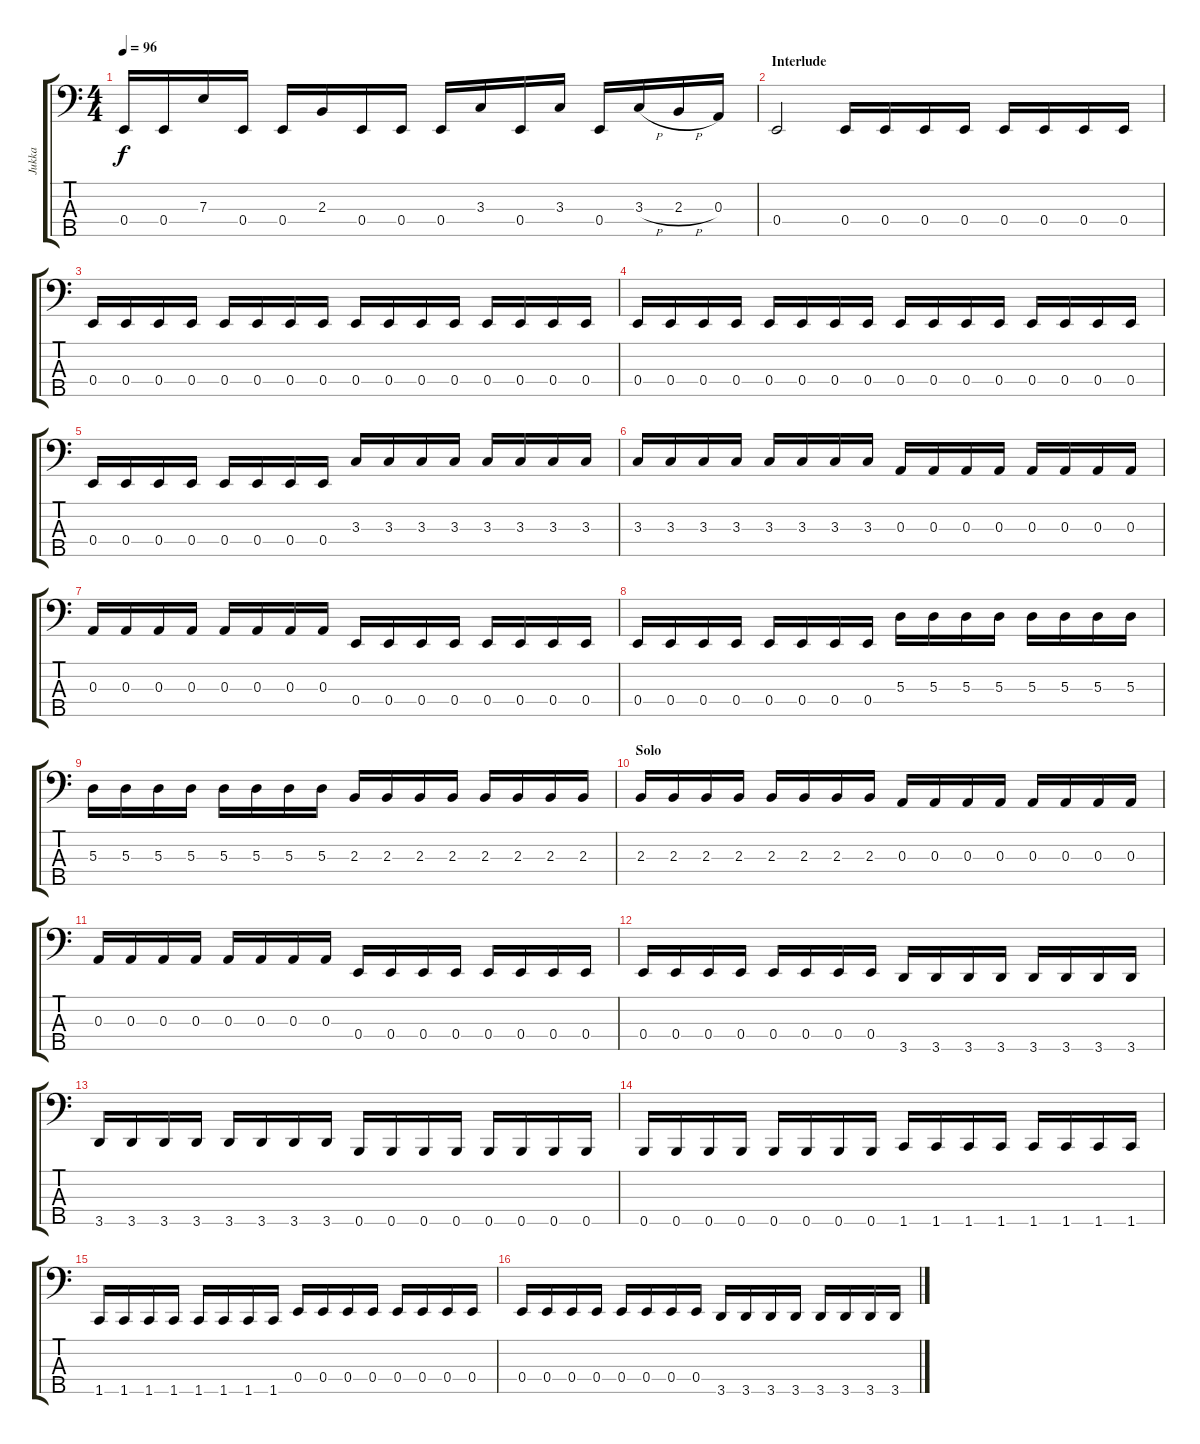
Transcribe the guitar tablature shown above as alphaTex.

\track ("Jukka" "Jukka") {instrument electricbasspick}
\staff {score tabs}
\tuning (G2 D2 A1 E1 B0) {hide}
\ts (4 4)
\tempo 96
\clef f4
\ks c
0.4.16{dy f} 0.4.16 7.3.16 0.4.16 0.4.16 2.3.16 0.4.16 0.4.16 0.4.16 3.3.16 0.4.16 3.3.16 0.4.16 3.3{h}.16 2.3{h}.16 0.3.16 |
\section ("" "Interlude")
0.4.2 0.4.16 0.4.16 0.4.16 0.4.16 0.4.16 0.4.16 0.4.16 0.4.16 |
0.4.16 0.4.16 0.4.16 0.4.16 0.4.16 0.4.16 0.4.16 0.4.16 0.4.16 0.4.16 0.4.16 0.4.16 0.4.16 0.4.16 0.4.16 0.4.16 |
0.4.16 0.4.16 0.4.16 0.4.16 0.4.16 0.4.16 0.4.16 0.4.16 0.4.16 0.4.16 0.4.16 0.4.16 0.4.16 0.4.16 0.4.16 0.4.16 |
0.4.16 0.4.16 0.4.16 0.4.16 0.4.16 0.4.16 0.4.16 0.4.16 3.3.16 3.3.16 3.3.16 3.3.16 3.3.16 3.3.16 3.3.16 3.3.16 |
3.3.16 3.3.16 3.3.16 3.3.16 3.3.16 3.3.16 3.3.16 3.3.16 0.3.16 0.3.16 0.3.16 0.3.16 0.3.16 0.3.16 0.3.16 0.3.16 |
0.3.16 0.3.16 0.3.16 0.3.16 0.3.16 0.3.16 0.3.16 0.3.16 0.4.16 0.4.16 0.4.16 0.4.16 0.4.16 0.4.16 0.4.16 0.4.16 |
0.4.16 0.4.16 0.4.16 0.4.16 0.4.16 0.4.16 0.4.16 0.4.16 5.3.16 5.3.16 5.3.16 5.3.16 5.3.16 5.3.16 5.3.16 5.3.16 |
5.3.16 5.3.16 5.3.16 5.3.16 5.3.16 5.3.16 5.3.16 5.3.16 2.3.16 2.3.16 2.3.16 2.3.16 2.3.16 2.3.16 2.3.16 2.3.16 |
\section ("" "Solo")
2.3.16 2.3.16 2.3.16 2.3.16 2.3.16 2.3.16 2.3.16 2.3.16 0.3.16 0.3.16 0.3.16 0.3.16 0.3.16 0.3.16 0.3.16 0.3.16 |
0.3.16 0.3.16 0.3.16 0.3.16 0.3.16 0.3.16 0.3.16 0.3.16 0.4.16 0.4.16 0.4.16 0.4.16 0.4.16 0.4.16 0.4.16 0.4.16 |
0.4.16 0.4.16 0.4.16 0.4.16 0.4.16 0.4.16 0.4.16 0.4.16 3.5.16 3.5.16 3.5.16 3.5.16 3.5.16 3.5.16 3.5.16 3.5.16 |
3.5.16 3.5.16 3.5.16 3.5.16 3.5.16 3.5.16 3.5.16 3.5.16 0.5.16 0.5.16 0.5.16 0.5.16 0.5.16 0.5.16 0.5.16 0.5.16 |
0.5.16 0.5.16 0.5.16 0.5.16 0.5.16 0.5.16 0.5.16 0.5.16 1.5.16 1.5.16 1.5.16 1.5.16 1.5.16 1.5.16 1.5.16 1.5.16 |
1.5.16 1.5.16 1.5.16 1.5.16 1.5.16 1.5.16 1.5.16 1.5.16 0.4.16 0.4.16 0.4.16 0.4.16 0.4.16 0.4.16 0.4.16 0.4.16 |
0.4.16 0.4.16 0.4.16 0.4.16 0.4.16 0.4.16 0.4.16 0.4.16 3.5.16 3.5.16 3.5.16 3.5.16 3.5.16 3.5.16 3.5.16 3.5.16
